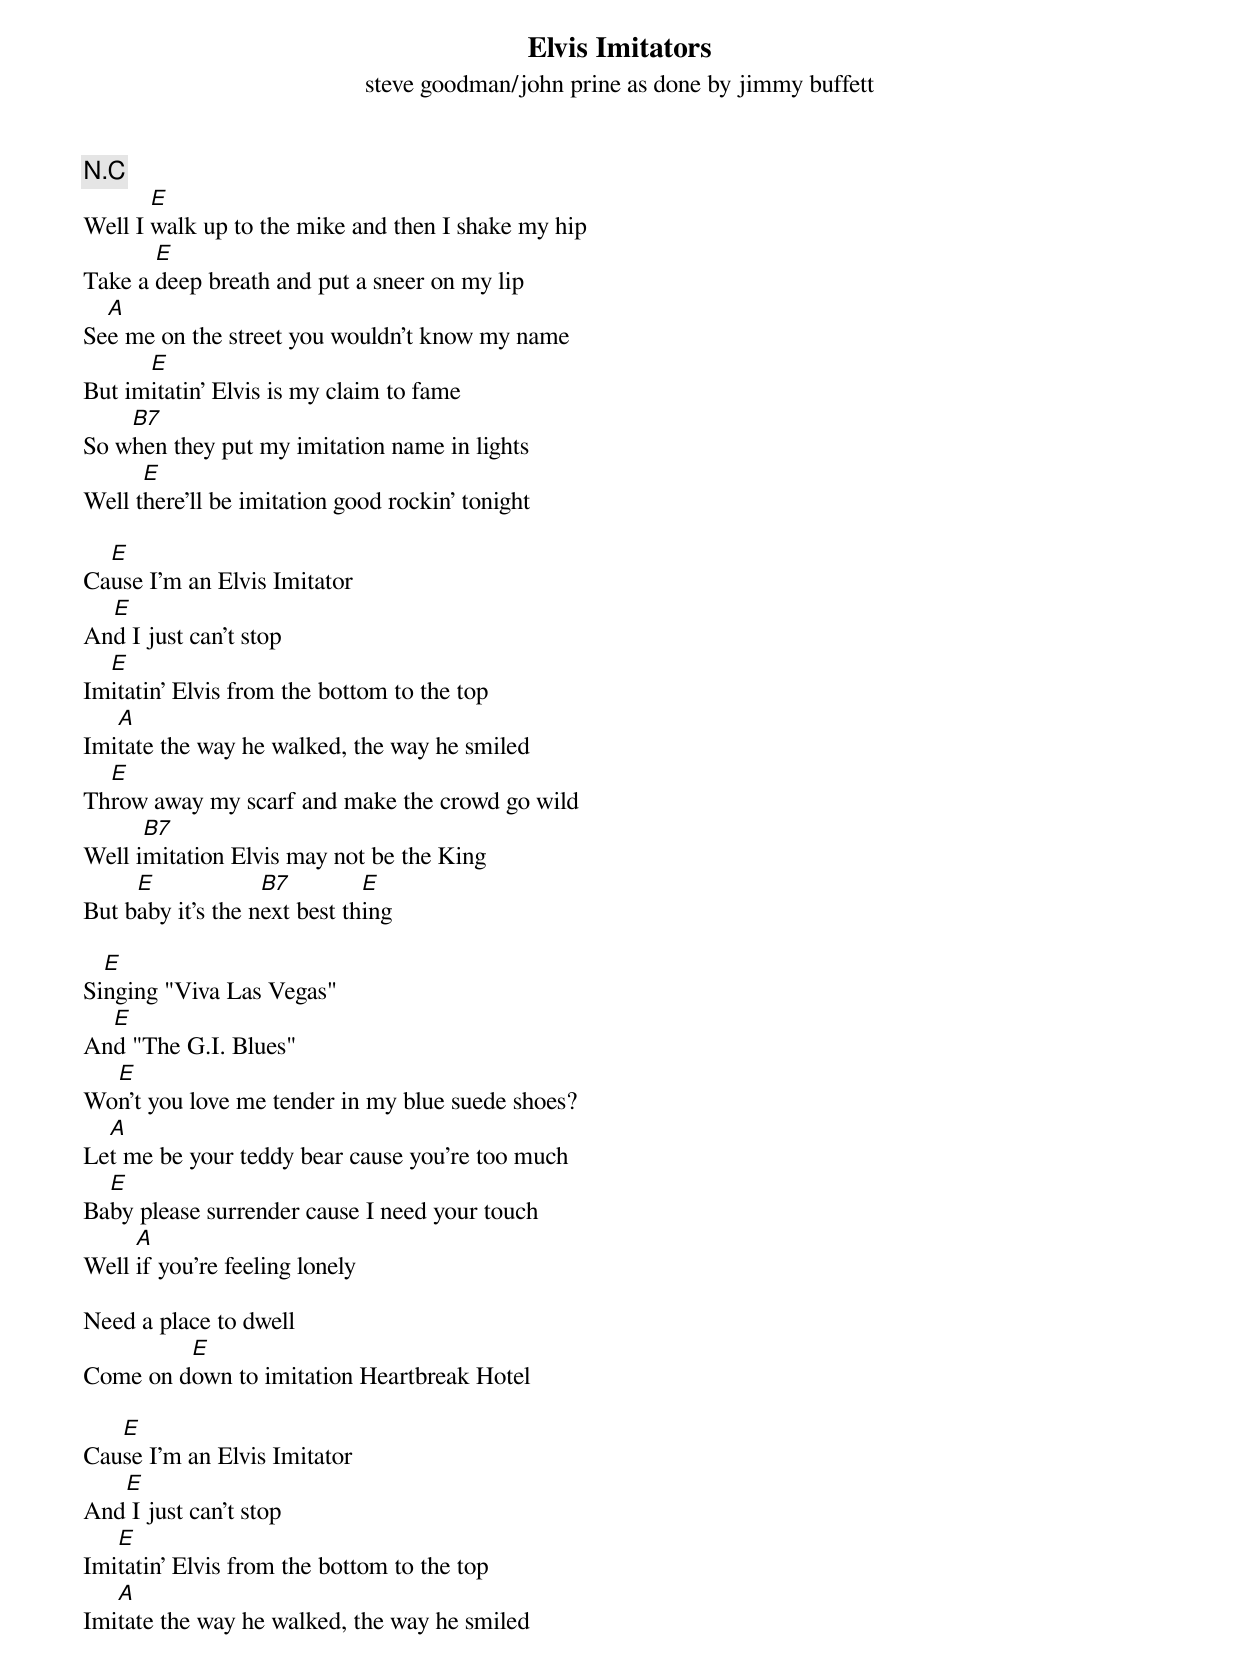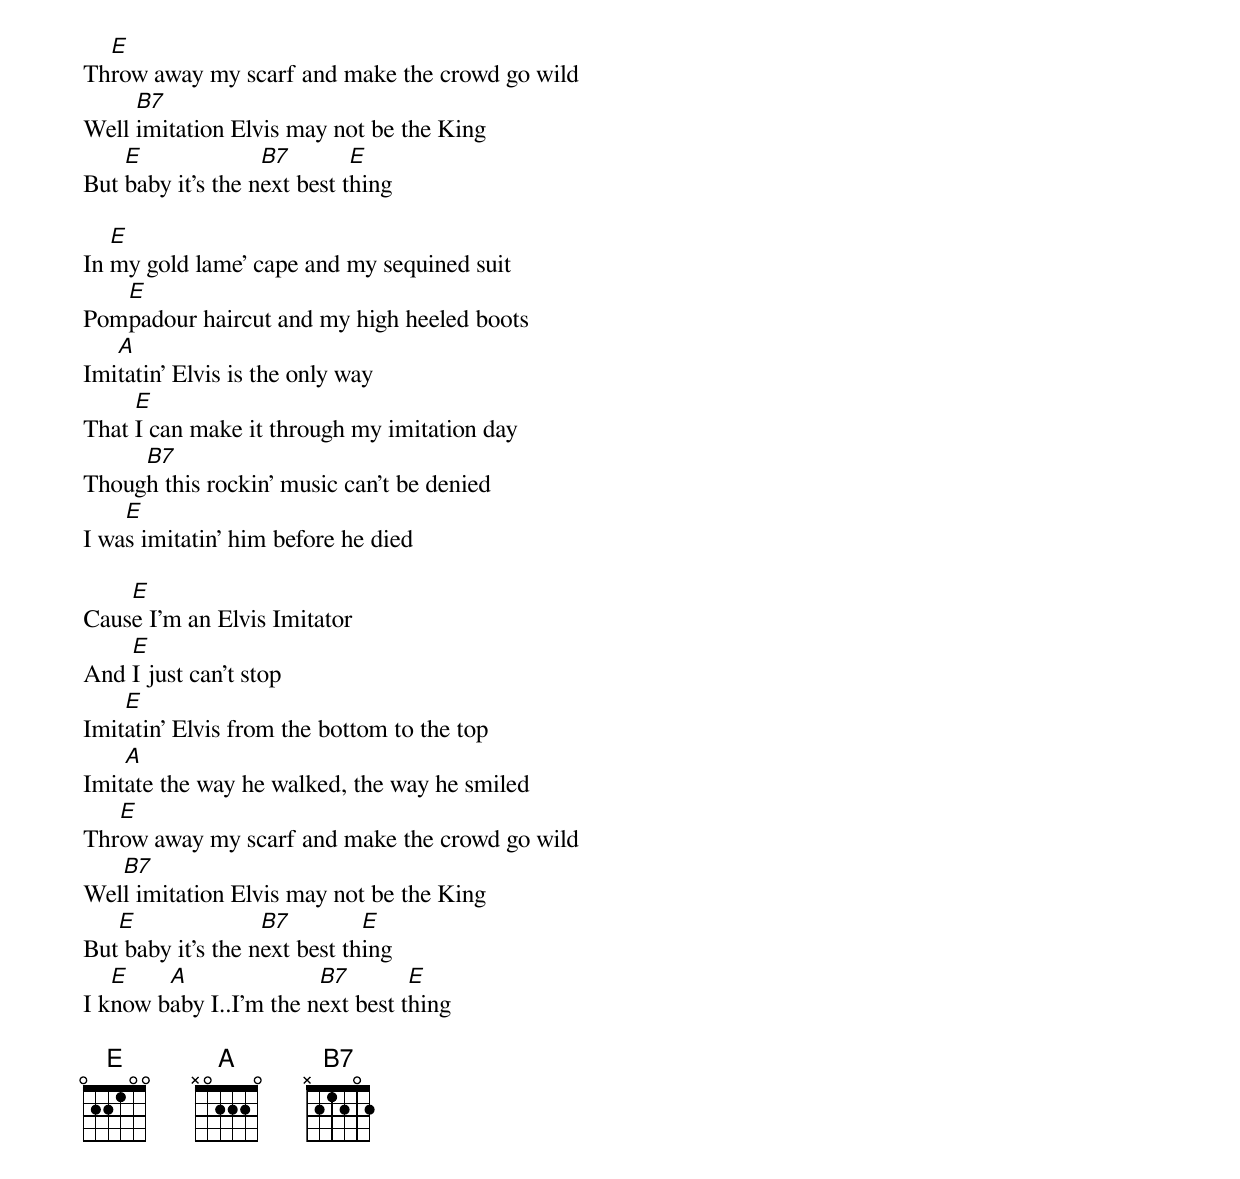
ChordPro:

{title: Elvis Imitators}
{subtitle: steve goodman/john prine as done by jimmy buffett}

{c:N.C}
Well I [E]walk up to the mike and then I shake my hip
Take a [E]deep breath and put a sneer on my lip
Se[A]e me on the street you wouldn't know my name
But im[E]itatin' Elvis is my claim to fame
So w[B7]hen they put my imitation name in lights
Well t[E]here'll be imitation good rockin' tonight

Ca[E]use I'm an Elvis Imitator
An[E]d I just can't stop
Im[E]itatin' Elvis from the bottom to the top
Imi[A]tate the way he walked, the way he smiled
Th[E]row away my scarf and make the crowd go wild
Well i[B7]mitation Elvis may not be the King
But b[E]aby it's the n[B7]ext best th[E]ing

Si[E]nging "Viva Las Vegas"
An[E]d "The G.I. Blues"
Wo[E]n't you love me tender in my blue suede shoes?
Le[A]t me be your teddy bear cause you're too much
Ba[E]by please surrender cause I need your touch
Well [A]if you're feeling lonely

Need a place to dwell
Come on d[E]own to imitation Heartbreak Hotel

Cau[E]se I'm an Elvis Imitator
And[E] I just can't stop
Imi[E]tatin' Elvis from the bottom to the top
Imi[A]tate the way he walked, the way he smiled
Th[E]row away my scarf and make the crowd go wild
Well [B7]imitation Elvis may not be the King
But [E]baby it's the n[B7]ext best t[E]hing

In [E]my gold lame' cape and my sequined suit
Pom[E]padour haircut and my high heeled boots
Imi[A]tatin' Elvis is the only way
That [E]I can make it through my imitation day
Thoug[B7]h this rockin' music can't be denied
I wa[E]s imitatin' him before he died

Caus[E]e I'm an Elvis Imitator
And [E]I just can't stop
Imit[E]atin' Elvis from the bottom to the top
Imit[A]ate the way he walked, the way he smiled
Thr[E]ow away my scarf and make the crowd go wild
Wel[B7]l imitation Elvis may not be the King
But[E] baby it's the n[B7]ext best th[E]ing
I k[E]now b[A]aby I..I'm the n[B7]ext best t[E]hing

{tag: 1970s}
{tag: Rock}
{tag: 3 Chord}
